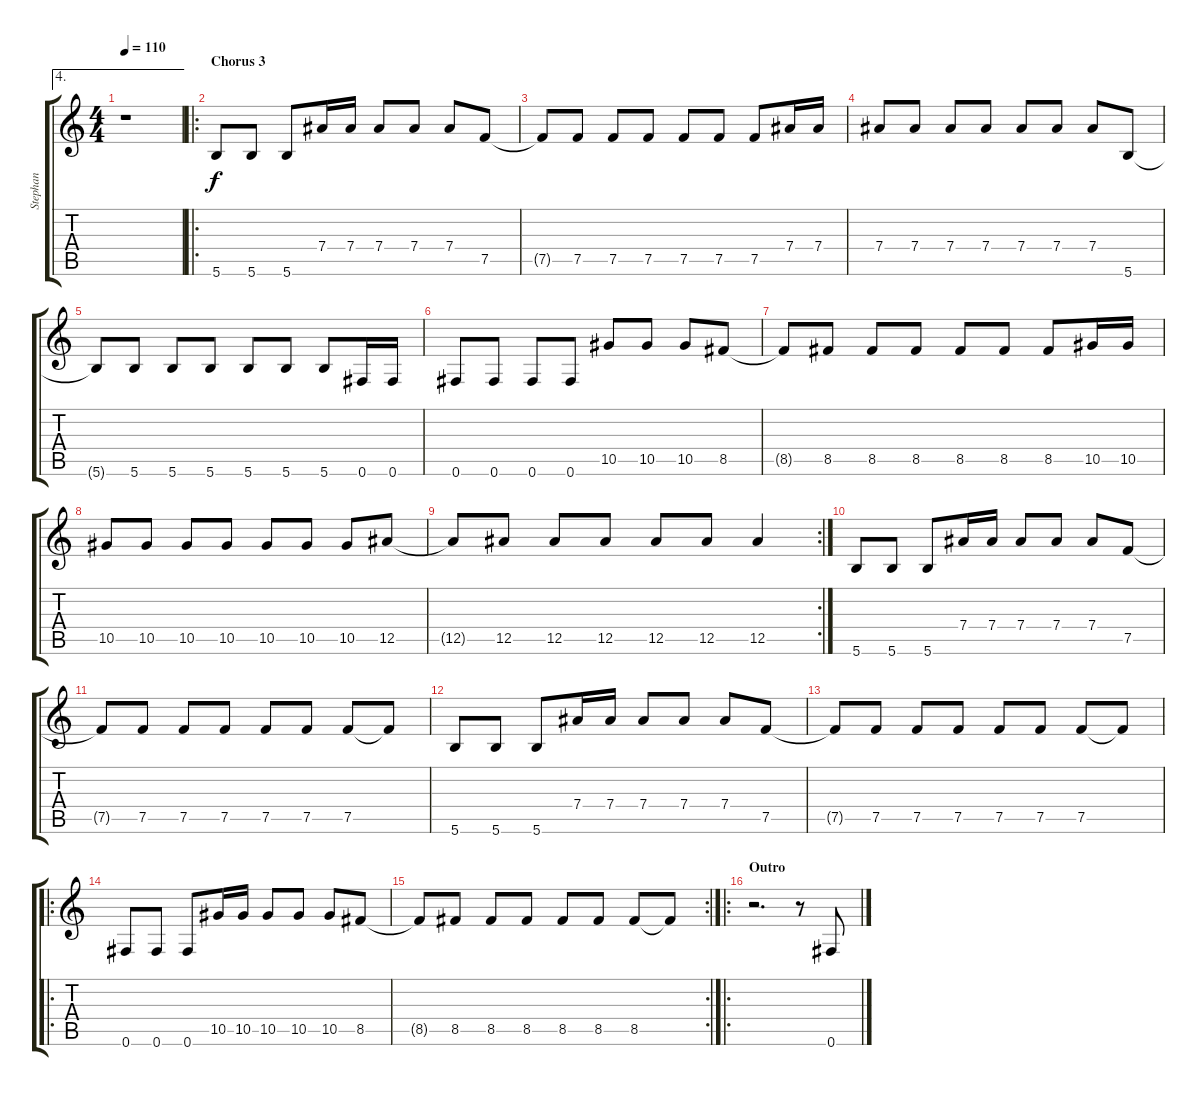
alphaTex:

\track ("Stephan" "Stephan") {instrument electricguitarclean}
\staff {score tabs}
\tuning (C4 C4 Ab3 Eb3 Bb2 Gb2) {hide}
\ae 4
\ts (4 4)
\tempo 110
\clef g2
\ks c
r.1{dy f} |
\ro
\section ("" "Chorus 3")
5.6.8 5.6.8 5.6.8 7.4.16 7.4.16 7.4.8 7.4.8 7.4.8 7.5.8 |
7.5{t}.8 7.5.8 7.5.8 7.5.8 7.5.8 7.5.8 7.5.8 7.4.16 7.4.16 |
7.4.8 7.4.8 7.4.8 7.4.8 7.4.8 7.4.8 7.4.8 5.6.8 |
5.6{t}.8 5.6.8 5.6.8 5.6.8 5.6.8 5.6.8 5.6.8 0.6.16 0.6.16 |
0.6.8 0.6.8 0.6.8 0.6.8 10.5.8 10.5.8 10.5.8 8.5.8 |
8.5{t}.8 8.5.8 8.5.8 8.5.8 8.5.8 8.5.8 8.5.8 10.5.16 10.5.16 |
10.5.8 10.5.8 10.5.8 10.5.8 10.5.8 10.5.8 10.5.8 12.5.8 |
\rc 2
12.5{t}.8 12.5.8 12.5.8 12.5.8 12.5.8 12.5.8 12.5.4 |
5.6.8 5.6.8 5.6.8 7.4.16 7.4.16 7.4.8 7.4.8 7.4.8 7.5.8 |
7.5{t}.8 7.5.8 7.5.8 7.5.8 7.5.8 7.5.8 7.5.8 7.5{t}.8 |
5.6.8 5.6.8 5.6.8 7.4.16 7.4.16 7.4.8 7.4.8 7.4.8 7.5.8 |
7.5{t}.8 7.5.8 7.5.8 7.5.8 7.5.8 7.5.8 7.5.8 7.5{t}.8 |
\ro
0.6.8 0.6.8 0.6.8 10.5.16 10.5.16 10.5.8 10.5.8 10.5.8 8.5.8 |
\rc 2
8.5{t}.8 8.5.8 8.5.8 8.5.8 8.5.8 8.5.8 8.5.8 8.5{t}.8 |
\ro
\section ("" "Outro")
r.2{d} r.8 0.6.8
